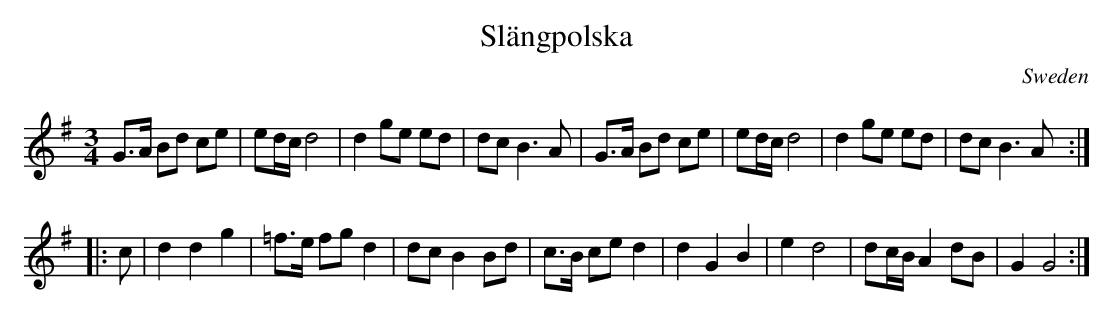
X:1
T:Slängpolska
M:3/4
L:1/8
O:Sweden
K:G
G>A Bd ce | ed/2c/2 d4 | d2 ge ed | dc B3 A |\
G>A Bd ce | ed/2c/2 d4 | d2 ge ed | dc B3A :|
|: c | \
d2d2g2 | =f>e fg d2 | dc B2 Bd | c>B ce d2 |\
d2G2B2 | e2d4 | dc/2B/2 A2 dB | G2G4:|
